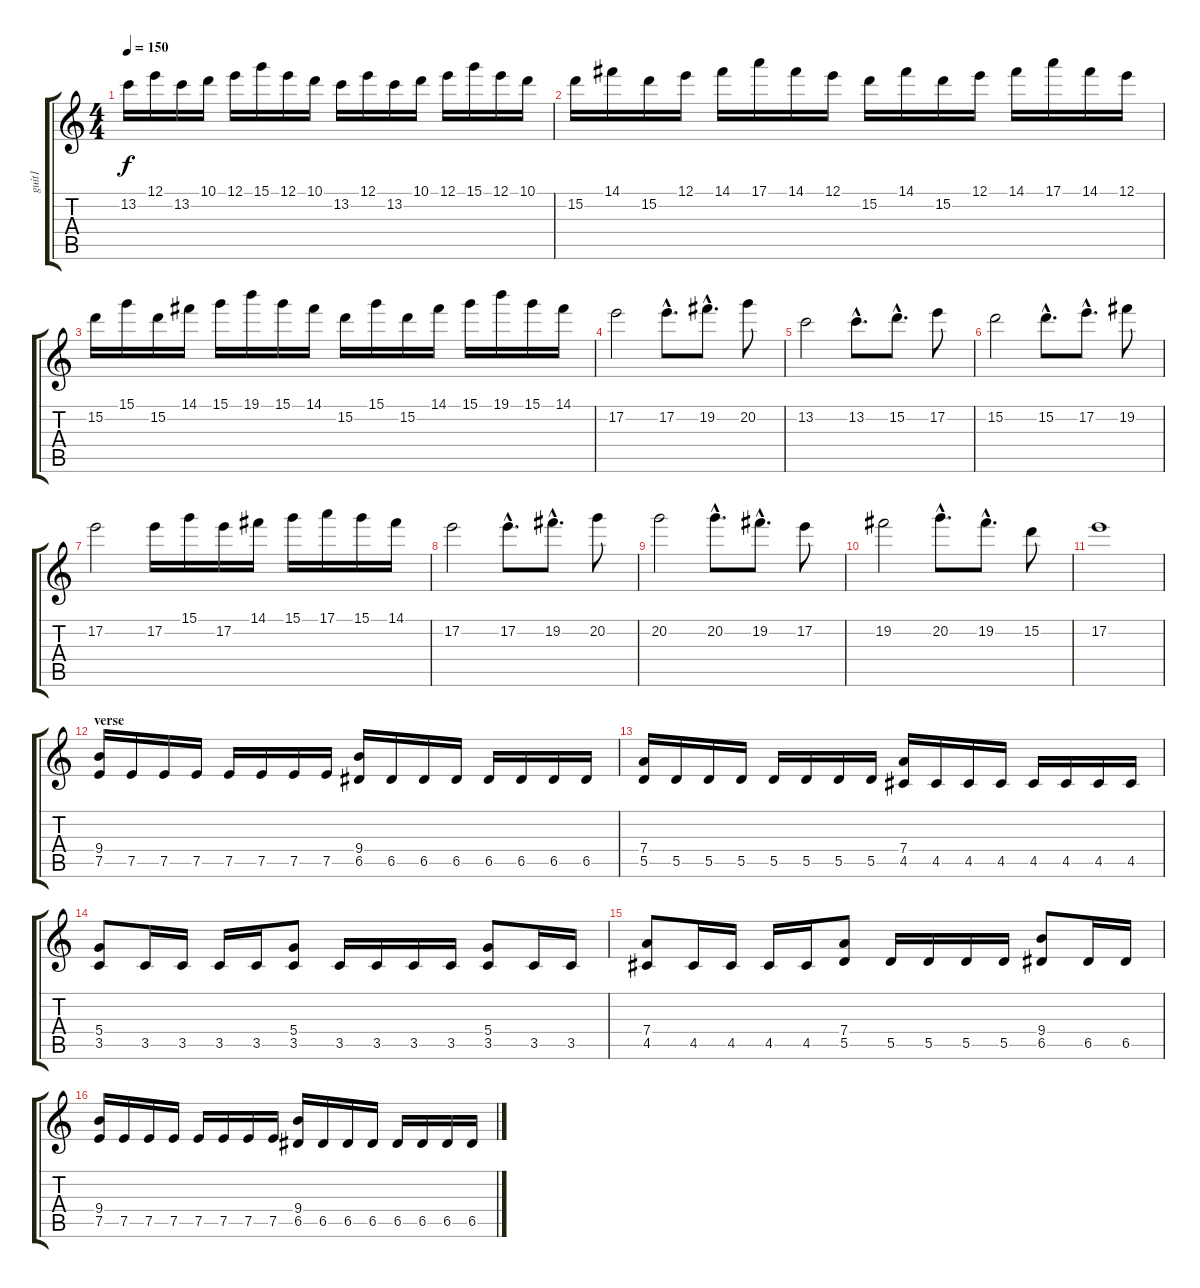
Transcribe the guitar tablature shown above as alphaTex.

\track ("guit1" "guit1") {instrument distortionguitar}
\staff {score tabs}
\tuning (E4 B3 G3 D3 A2 E2) {hide}
\ts (4 4)
\tempo 150
\clef g2
\ks c
13.2.16{dy f} 12.1.16 13.2.16 10.1.16 12.1.16 15.1.16 12.1.16 10.1.16 13.2.16 12.1.16 13.2.16 10.1.16 12.1.16 15.1.16 12.1.16 10.1.16 |
15.2.16 14.1.16 15.2.16 12.1.16 14.1.16 17.1.16 14.1.16 12.1.16 15.2.16 14.1.16 15.2.16 12.1.16 14.1.16 17.1.16 14.1.16 12.1.16 |
15.2.16 15.1.16 15.2.16 14.1.16 15.1.16 19.1.16 15.1.16 14.1.16 15.2.16 15.1.16 15.2.16 14.1.16 15.1.16 19.1.16 15.1.16 14.1.16 |
17.2.2 17.2{hac}.8{d} 19.2{hac}.8{d} 20.2.8 |
13.2.2 13.2{hac}.8{d} 15.2{hac}.8{d} 17.2.8 |
15.2.2 15.2{hac}.8{d} 17.2{hac}.8{d} 19.2.8 |
17.2.2 17.2.16 15.1.16 17.2.16 14.1.16 15.1.16 17.1.16 15.1.16 14.1.16 |
17.2.2 17.2{hac}.8{d} 19.2{hac}.8{d} 20.2.8 |
20.2.2 20.2{hac}.8{d} 19.2{hac}.8{d} 17.2.8 |
19.2.2 20.2{hac}.8{d} 19.2{hac}.8{d} 15.2.8 |
17.2.1 |
\section ("" "verse")
(9.4 7.5).16 7.5.16 7.5.16 7.5.16 7.5.16 7.5.16 7.5.16 7.5.16 (9.4 6.5).16 6.5.16 6.5.16 6.5.16 6.5.16 6.5.16 6.5.16 6.5.16 |
(7.4 5.5).16 5.5.16 5.5.16 5.5.16 5.5.16 5.5.16 5.5.16 5.5.16 (7.4 4.5).16 4.5.16 4.5.16 4.5.16 4.5.16 4.5.16 4.5.16 4.5.16 |
(5.4 3.5).8 3.5.16 3.5.16 3.5.16 3.5.16 (5.4 3.5).8 3.5.16 3.5.16 3.5.16 3.5.16 (5.4 3.5).8 3.5.16 3.5.16 |
(7.4 4.5).8 4.5.16 4.5.16 4.5.16 4.5.16 (7.4 5.5).8 5.5.16 5.5.16 5.5.16 5.5.16 (9.4 6.5).8 6.5.16 6.5.16 |
(9.4 7.5).16 7.5.16 7.5.16 7.5.16 7.5.16 7.5.16 7.5.16 7.5.16 (9.4 6.5).16 6.5.16 6.5.16 6.5.16 6.5.16 6.5.16 6.5.16 6.5.16
